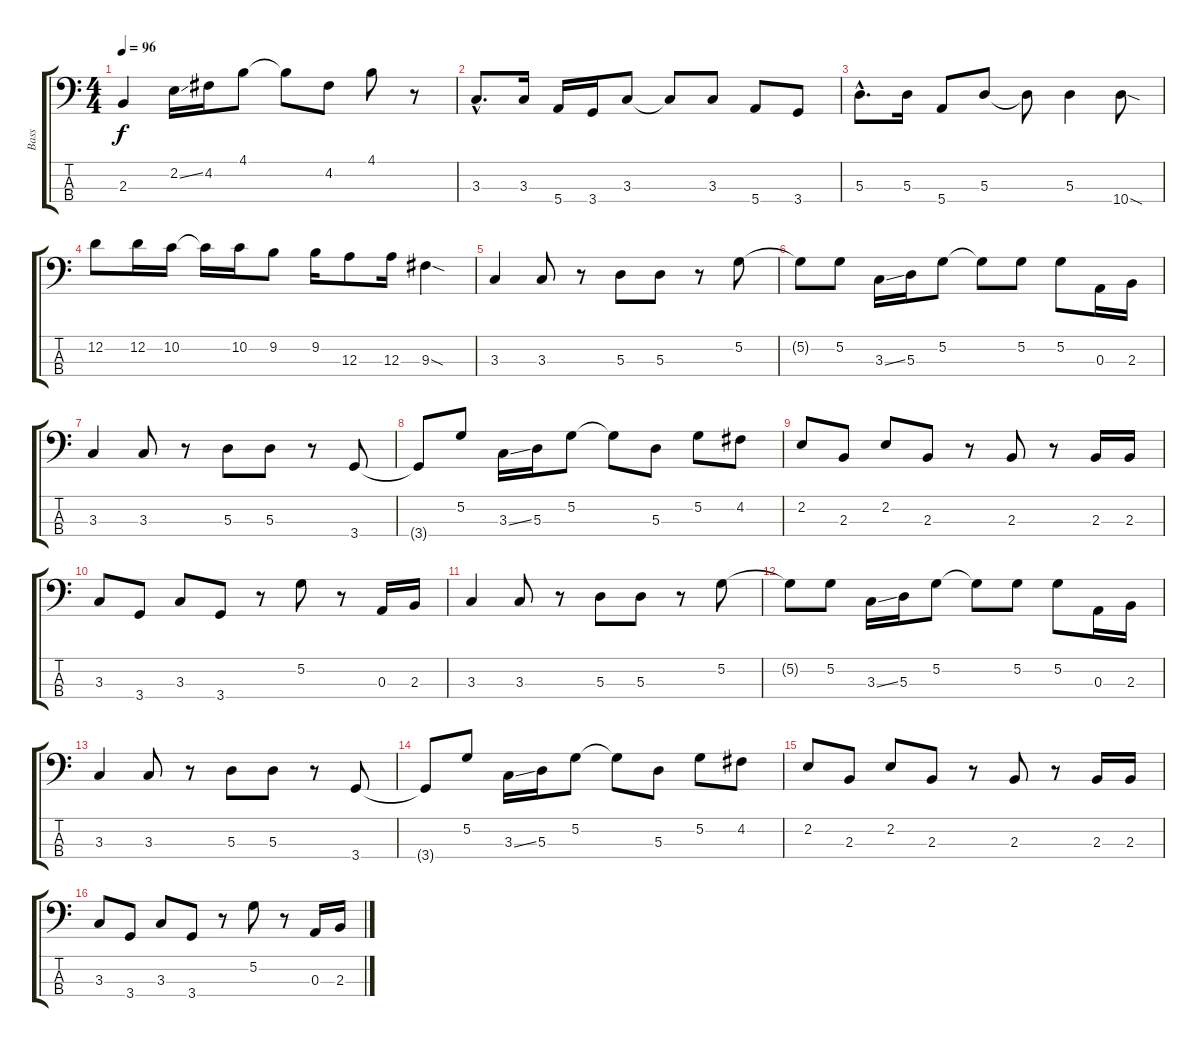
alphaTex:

\track ("Bass" "Bass") {instrument electricbassfinger}
\staff {score tabs}
\tuning (G2 D2 A1 E1) {hide}
\ts (4 4)
\tempo 96
\clef f4
\ks c
2.3.4{dy f} 2.2{ss}.16 4.2.16 4.1.8 4.1{t}.8 4.2.8 4.1.8 r.8 |
3.3{hac}.8{d} 3.3.16 5.4.16 3.4.16 3.3.8 3.3{t}.8 3.3.8 5.4.8 3.4.8 |
5.3{hac}.8{d} 5.3.16 5.4.8 5.3.8 5.3{t}.8 5.3.4 10.4{sod}.8 |
12.2.8 12.2.16 10.2.16 10.2{t}.16 10.2.16 9.2.8 9.2.16 12.3.8 12.3.16 9.3{sod}.4 |
3.3.4 3.3.8 r.8 5.3.8 5.3.8 r.8 5.2.8 |
5.2{t}.8 5.2.8 3.3{ss}.16 5.3.16 5.2.8 5.2{t}.8 5.2.8 5.2.8 0.3.16 2.3.16 |
3.3.4 3.3.8 r.8 5.3.8 5.3.8 r.8 3.4.8 |
3.4{t}.8 5.2.8 3.3{ss}.16 5.3.16 5.2.8 5.2{t}.8 5.3.8 5.2.8 4.2.8 |
2.2.8 2.3.8 2.2.8 2.3.8 r.8 2.3.8 r.8 2.3.16 2.3.16 |
3.3.8 3.4.8 3.3.8 3.4.8 r.8 5.2.8 r.8 0.3.16 2.3.16 |
3.3.4 3.3.8 r.8 5.3.8 5.3.8 r.8 5.2.8 |
5.2{t}.8 5.2.8 3.3{ss}.16 5.3.16 5.2.8 5.2{t}.8 5.2.8 5.2.8 0.3.16 2.3.16 |
3.3.4 3.3.8 r.8 5.3.8 5.3.8 r.8 3.4.8 |
3.4{t}.8 5.2.8 3.3{ss}.16 5.3.16 5.2.8 5.2{t}.8 5.3.8 5.2.8 4.2.8 |
2.2.8 2.3.8 2.2.8 2.3.8 r.8 2.3.8 r.8 2.3.16 2.3.16 |
3.3.8 3.4.8 3.3.8 3.4.8 r.8 5.2.8 r.8 0.3.16 2.3.16
